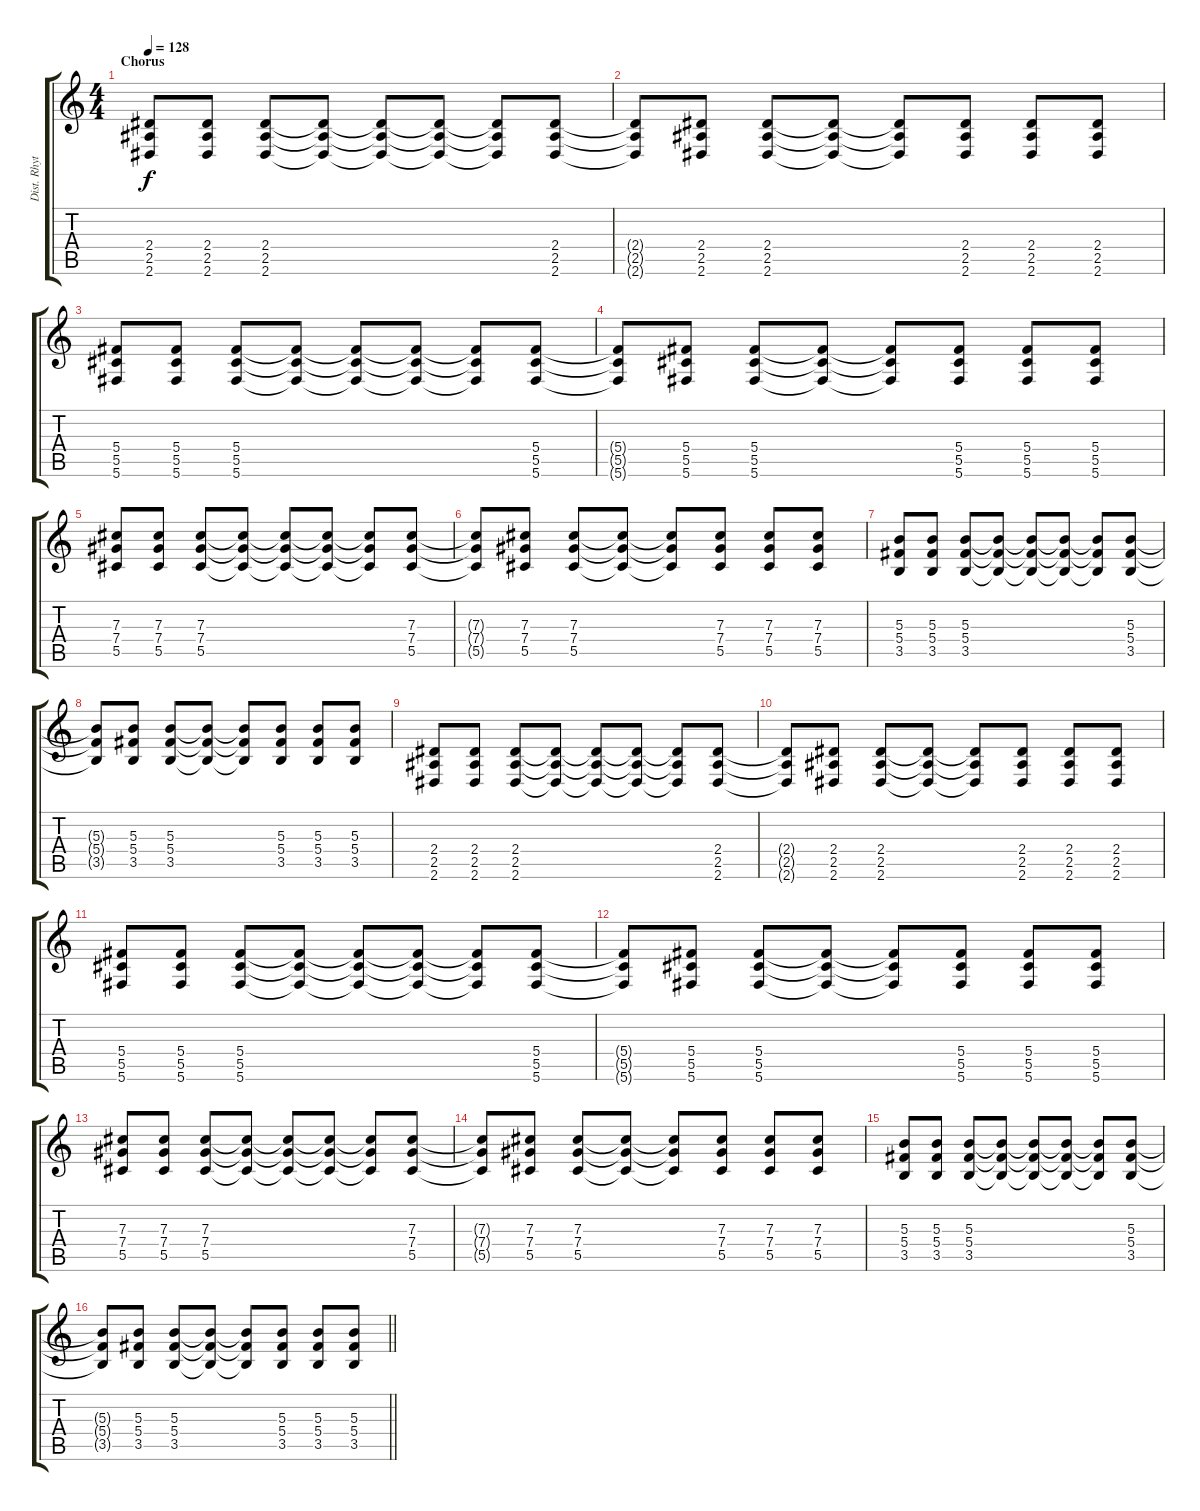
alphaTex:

\track ("Dist. Rhytm Guitar [L]" "Dist. Rhyt") {instrument distortionguitar}
\staff {score tabs}
\tuning (Eb4 Bb3 Gb3 Db3 Ab2 Db2) {hide}
\ts (4 4)
\section ("" "Chorus")
\tempo 128
\clef g2
\ks c
(2.4 2.5 2.6).8{dy f} (2.4 2.5 2.6).8 (2.4 2.5 2.6).8 (2.4{t} 2.5{t} 2.6{t}).8 (2.4{t} 2.5{t} 2.6{t}).8 (2.4{t} 2.5{t} 2.6{t}).8 (2.4{t} 2.5{t} 2.6{t}).8 (2.4 2.5 2.6).8 |
(2.4{t} 2.5{t} 2.6{t}).8 (2.4 2.5 2.6).8 (2.4 2.5 2.6).8 (2.4{t} 2.5{t} 2.6{t}).8 (2.4{t} 2.5{t} 2.6{t}).8 (2.4 2.5 2.6).8 (2.4 2.5 2.6).8 (2.4 2.5 2.6).8 |
(5.4 5.5 5.6).8 (5.4 5.5 5.6).8 (5.4 5.5 5.6).8 (5.4{t} 5.5{t} 5.6{t}).8 (5.4{t} 5.5{t} 5.6{t}).8 (5.4{t} 5.5{t} 5.6{t}).8 (5.4{t} 5.5{t} 5.6{t}).8 (5.4 5.5 5.6).8 |
(5.4{t} 5.5{t} 5.6{t}).8 (5.4 5.5 5.6).8 (5.4 5.5 5.6).8 (5.4{t} 5.5{t} 5.6{t}).8 (5.4{t} 5.5{t} 5.6{t}).8 (5.4 5.5 5.6).8 (5.4 5.5 5.6).8 (5.4 5.5 5.6).8 |
(7.3 7.4 5.5).8 (7.3 7.4 5.5).8 (7.3 7.4 5.5).8 (7.3{t} 7.4{t} 5.5{t}).8 (7.3{t} 7.4{t} 5.5{t}).8 (7.3{t} 7.4{t} 5.5{t}).8 (7.3{t} 7.4{t} 5.5{t}).8 (7.3 7.4 5.5).8 |
(7.3{t} 7.4{t} 5.5{t}).8 (7.3 7.4 5.5).8 (7.3 7.4 5.5).8 (7.3{t} 7.4{t} 5.5{t}).8 (7.3{t} 7.4{t} 5.5{t}).8 (7.3 7.4 5.5).8 (7.3 7.4 5.5).8 (7.3 7.4 5.5).8 |
(5.3 5.4 3.5).8 (5.3 5.4 3.5).8 (5.3 5.4 3.5).8 (5.3{t} 5.4{t} 3.5{t}).8 (5.3{t} 5.4{t} 3.5{t}).8 (5.3{t} 5.4{t} 3.5{t}).8 (5.3{t} 5.4{t} 3.5{t}).8 (5.3 5.4 3.5).8 |
(5.3{t} 5.4{t} 3.5{t}).8 (5.3 5.4 3.5).8 (5.3 5.4 3.5).8 (5.3{t} 5.4{t} 3.5{t}).8 (5.3{t} 5.4{t} 3.5{t}).8 (5.3 5.4 3.5).8 (5.3 5.4 3.5).8 (5.3 5.4 3.5).8 |
(2.4 2.5 2.6).8 (2.4 2.5 2.6).8 (2.4 2.5 2.6).8 (2.4{t} 2.5{t} 2.6{t}).8 (2.4{t} 2.5{t} 2.6{t}).8 (2.4{t} 2.5{t} 2.6{t}).8 (2.4{t} 2.5{t} 2.6{t}).8 (2.4 2.5 2.6).8 |
(2.4{t} 2.5{t} 2.6{t}).8 (2.4 2.5 2.6).8 (2.4 2.5 2.6).8 (2.4{t} 2.5{t} 2.6{t}).8 (2.4{t} 2.5{t} 2.6{t}).8 (2.4 2.5 2.6).8 (2.4 2.5 2.6).8 (2.4 2.5 2.6).8 |
(5.4 5.5 5.6).8 (5.4 5.5 5.6).8 (5.4 5.5 5.6).8 (5.4{t} 5.5{t} 5.6{t}).8 (5.4{t} 5.5{t} 5.6{t}).8 (5.4{t} 5.5{t} 5.6{t}).8 (5.4{t} 5.5{t} 5.6{t}).8 (5.4 5.5 5.6).8 |
(5.4{t} 5.5{t} 5.6{t}).8 (5.4 5.5 5.6).8 (5.4 5.5 5.6).8 (5.4{t} 5.5{t} 5.6{t}).8 (5.4{t} 5.5{t} 5.6{t}).8 (5.4 5.5 5.6).8 (5.4 5.5 5.6).8 (5.4 5.5 5.6).8 |
(7.3 7.4 5.5).8 (7.3 7.4 5.5).8 (7.3 7.4 5.5).8 (7.3{t} 7.4{t} 5.5{t}).8 (7.3{t} 7.4{t} 5.5{t}).8 (7.3{t} 7.4{t} 5.5{t}).8 (7.3{t} 7.4{t} 5.5{t}).8 (7.3 7.4 5.5).8 |
(7.3{t} 7.4{t} 5.5{t}).8 (7.3 7.4 5.5).8 (7.3 7.4 5.5).8 (7.3{t} 7.4{t} 5.5{t}).8 (7.3{t} 7.4{t} 5.5{t}).8 (7.3 7.4 5.5).8 (7.3 7.4 5.5).8 (7.3 7.4 5.5).8 |
(5.3 5.4 3.5).8 (5.3 5.4 3.5).8 (5.3 5.4 3.5).8 (5.3{t} 5.4{t} 3.5{t}).8 (5.3{t} 5.4{t} 3.5{t}).8 (5.3{t} 5.4{t} 3.5{t}).8 (5.3{t} 5.4{t} 3.5{t}).8 (5.3 5.4 3.5).8 |
\barLineRight lightlight
(5.3{t} 5.4{t} 3.5{t}).8 (5.3 5.4 3.5).8 (5.3 5.4 3.5).8 (5.3{t} 5.4{t} 3.5{t}).8 (5.3{t} 5.4{t} 3.5{t}).8 (5.3 5.4 3.5).8 (5.3 5.4 3.5).8 (5.3 5.4 3.5).8
